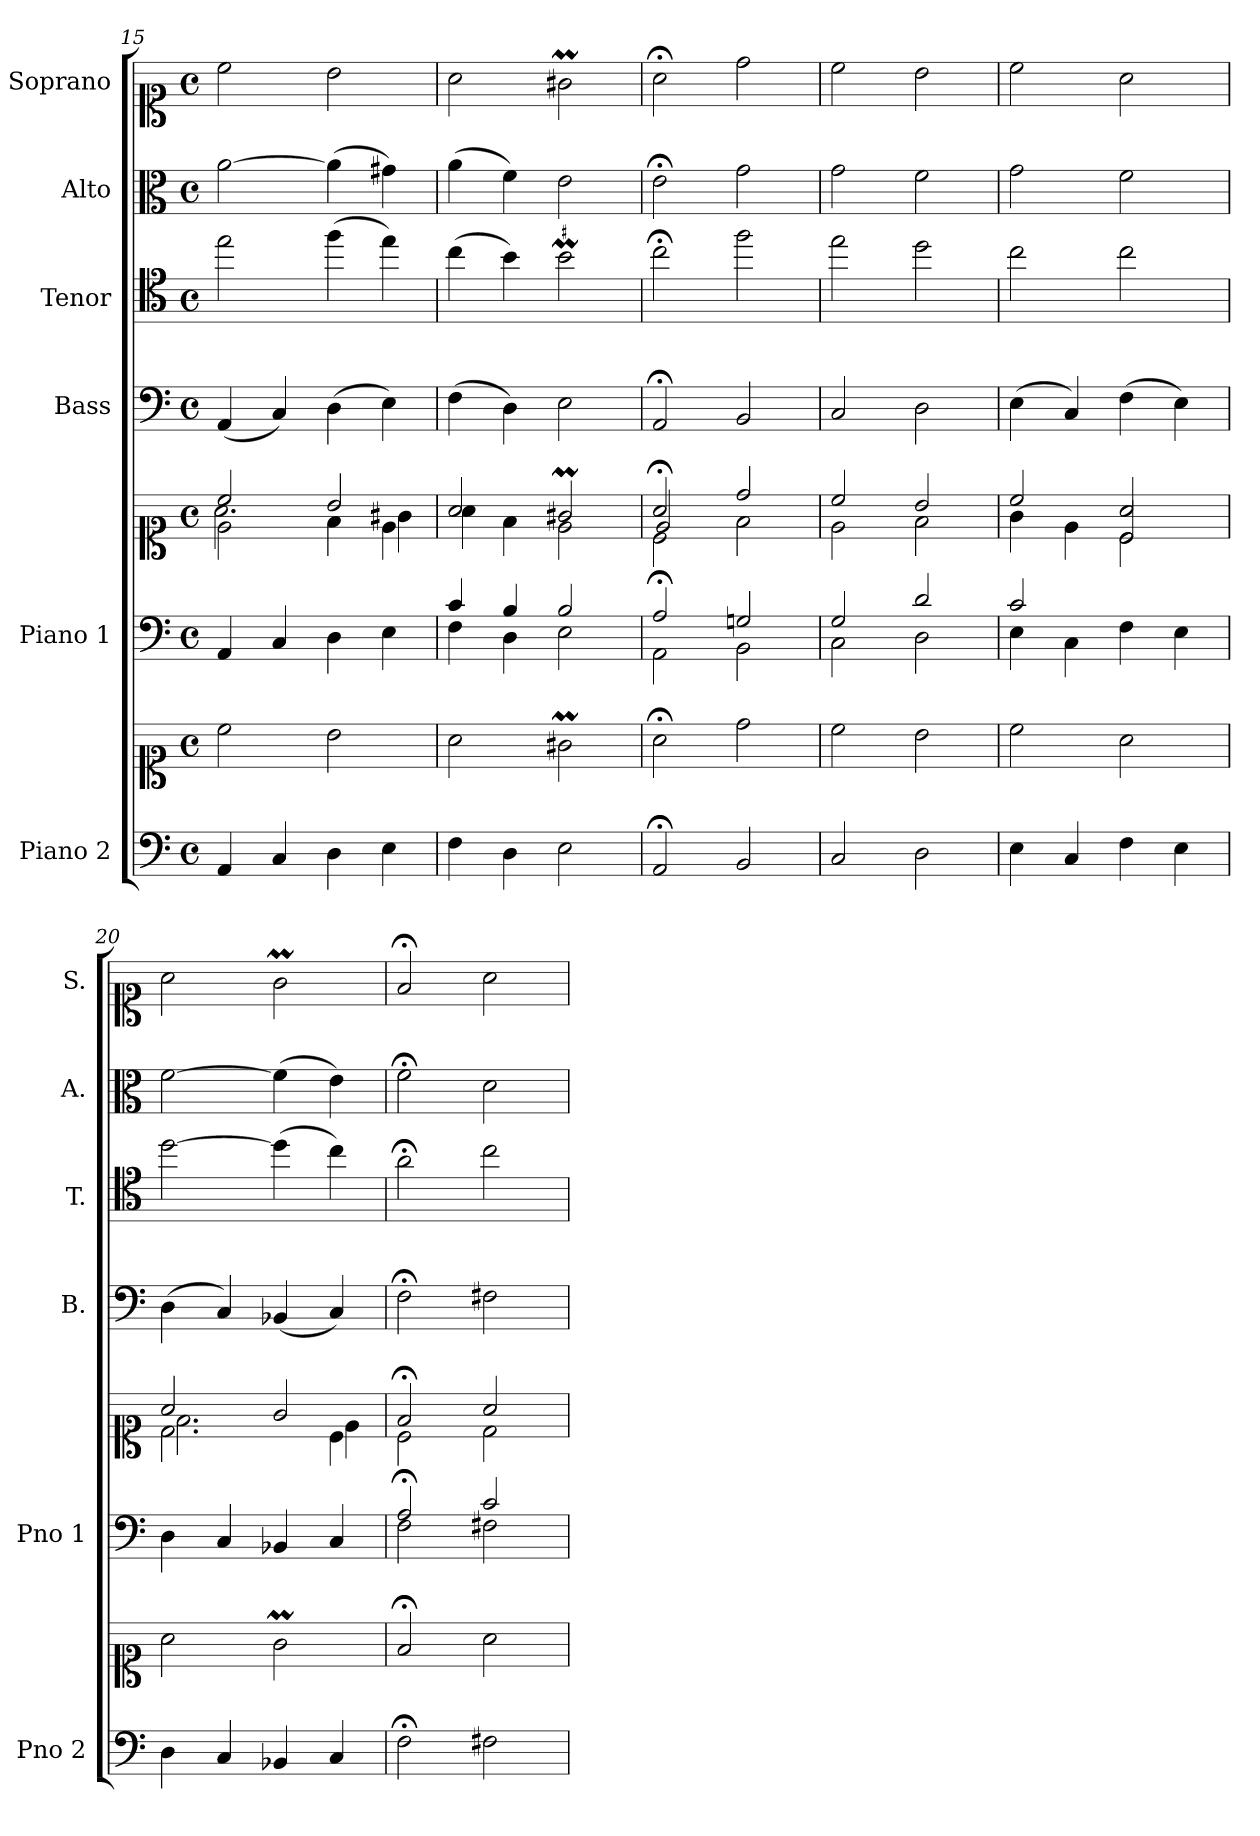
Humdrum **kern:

**kern	**kern	**kern	**kern	**kern	**kern	**kern	**kern
*part6	*part6	*part5	*part5	*part4	*part3	*part2	*part1
*staff8	*staff7	*staff6	*staff5	*staff4	*staff3	*staff2	*staff1
*I"Piano 2	*	*I"Piano 1	*	*I"Bass	*I"Tenor	*I"Alto	*I"Soprano
*I'Pno 2	*	*I'Pno 1	*	*I'B.	*I'T.	*I'A.	*I'S.
*clefF4	*clefC1	*clefF4	*clefC1	*clefF4	*clefC4	*clefC3	*clefC1
*	*	*	*	*	*ITrd7c12	*	*
*k[]	*k[]	*k[]	*k[]	*k[]	*k[]	*k[]	*k[]
*M4/4	*M4/4	*M4/4	*M4/4	*M4/4	*M4/4	*M4/4	*M4/4
*met(c)	*met(c)	*met(c)	*met(c)	*met(c)	*met(c)	*met(c)	*met(c)
=15	=15	=15	=15	=15	=15	=15	=15
*	*	*	*^	*	*	*	*
*	*	*	*	*^	*	*	*	*
4AA/	2cc\	4AA/	2cc/	2e\	2.a\	(4AA/	2e\	[>2a\	2cc\
4C/	.	4C/	.	.	.	4C/)	.	.	.
4D\	2b\	4D\	2b/	4f\	.	(4D\	(4f\	(4a\]	2b\
4E\	.	4E\	.	4e\	4g#X\	4E\)	4e\)	4g#X\)	.
*	*	*	*	*v	*v	*	*	*	*
=16	=16	=16	=16	=16	=16	=16	=16	=16
*	*	*^	*	*	*	*	*	*
4F\	2a\	4c/	4F\	2a/	4a\	(4F\	(4c\	(4a\	2a\
4D\	.	4B/	4D\	.	4f\	4D\)	4B\)	4f\)	.
2E\	2g#Xm\	2B/	2E\	2g#Xm/	2e\	2E\	2BM\	2e\	2g#Xm\
=17	=17	=17	=17	=17	=17	=17	=17	=17	=17
*	*	*	*	*	*^	*	*	*	*
2AA;/	2a;<\	2A;/	2AA\	2a;</	2c\	2e/	2AA;</	2c;<\	2e;<\	2a;<\
2BB/	2dd\	2Gn/	2BB\	2dd/	2f\	2ryy	2BB/	2f\	2g\	2dd\
*	*	*	*	*	*v	*v	*	*	*	*
=18	=18	=18	=18	=18	=18	=18	=18	=18	=18
2C/	2cc\	2G/	2C\	2cc/	2e\	2C/	2e\	2g\	2cc\
2D\	2b\	2d/	2D\	2b/	2f\	2D\	2d\	2f\	2b\
=19	=19	=19	=19	=19	=19	=19	=19	=19	=19
*	*	*	*	*	*^	*	*	*	*
4E\	2cc\	2c/	4E\	2cc/	2ryy	4g\	(4E\	2c\	2g\	2cc\
4C/	.	.	4C\	.	.	4e\	4C/)	.	.	.
4F\	2a\	2ryy	4F\	2a/	2c\	2c/	(4F\	2c\	2f\	2a\
4E\	.	.	4E\	.	.	.	4E\)	.	.	.
*	*	*v	*v	*	*	*	*	*	*	*
=20	=20	=20	=20	=20	=20	=20	=20	=20	=20
4D\	2a\	4D\	2a/	2.d\	2.f\	(4D\	[>2d\	[>2f\	2a\
4C/	.	4C/	.	.	.	4C/)	.	.	.
4BB-X/	2gM\	4BB-X/	2g/	.	.	(4BB-X/	(4d\]	(4f\]	2gM\
4C/	.	4C/	.	4c\	4e\	4C/)	4c\)	4e\)	.
*	*	*	*	*v	*v	*	*	*	*
=21	=21	=21	=21	=21	=21	=21	=21	=21
*	*	*^	*	*	*	*	*	*
2F;\	2f;</	2A;/	2F\	2f;</	2c\	2F;<\	2A;<\	2f;<\	2f;</
2F#X\	2a\	2c/	2F#X\	2a/	2d\	2F#X\	2c\	2d\	2a\
*	*	*v	*v	*	*	*	*	*	*
*	*	*	*v	*v	*	*	*	*
=	=	=	=	=	=	=	=
*-	*-	*-	*-	*-	*-	*-	*-
